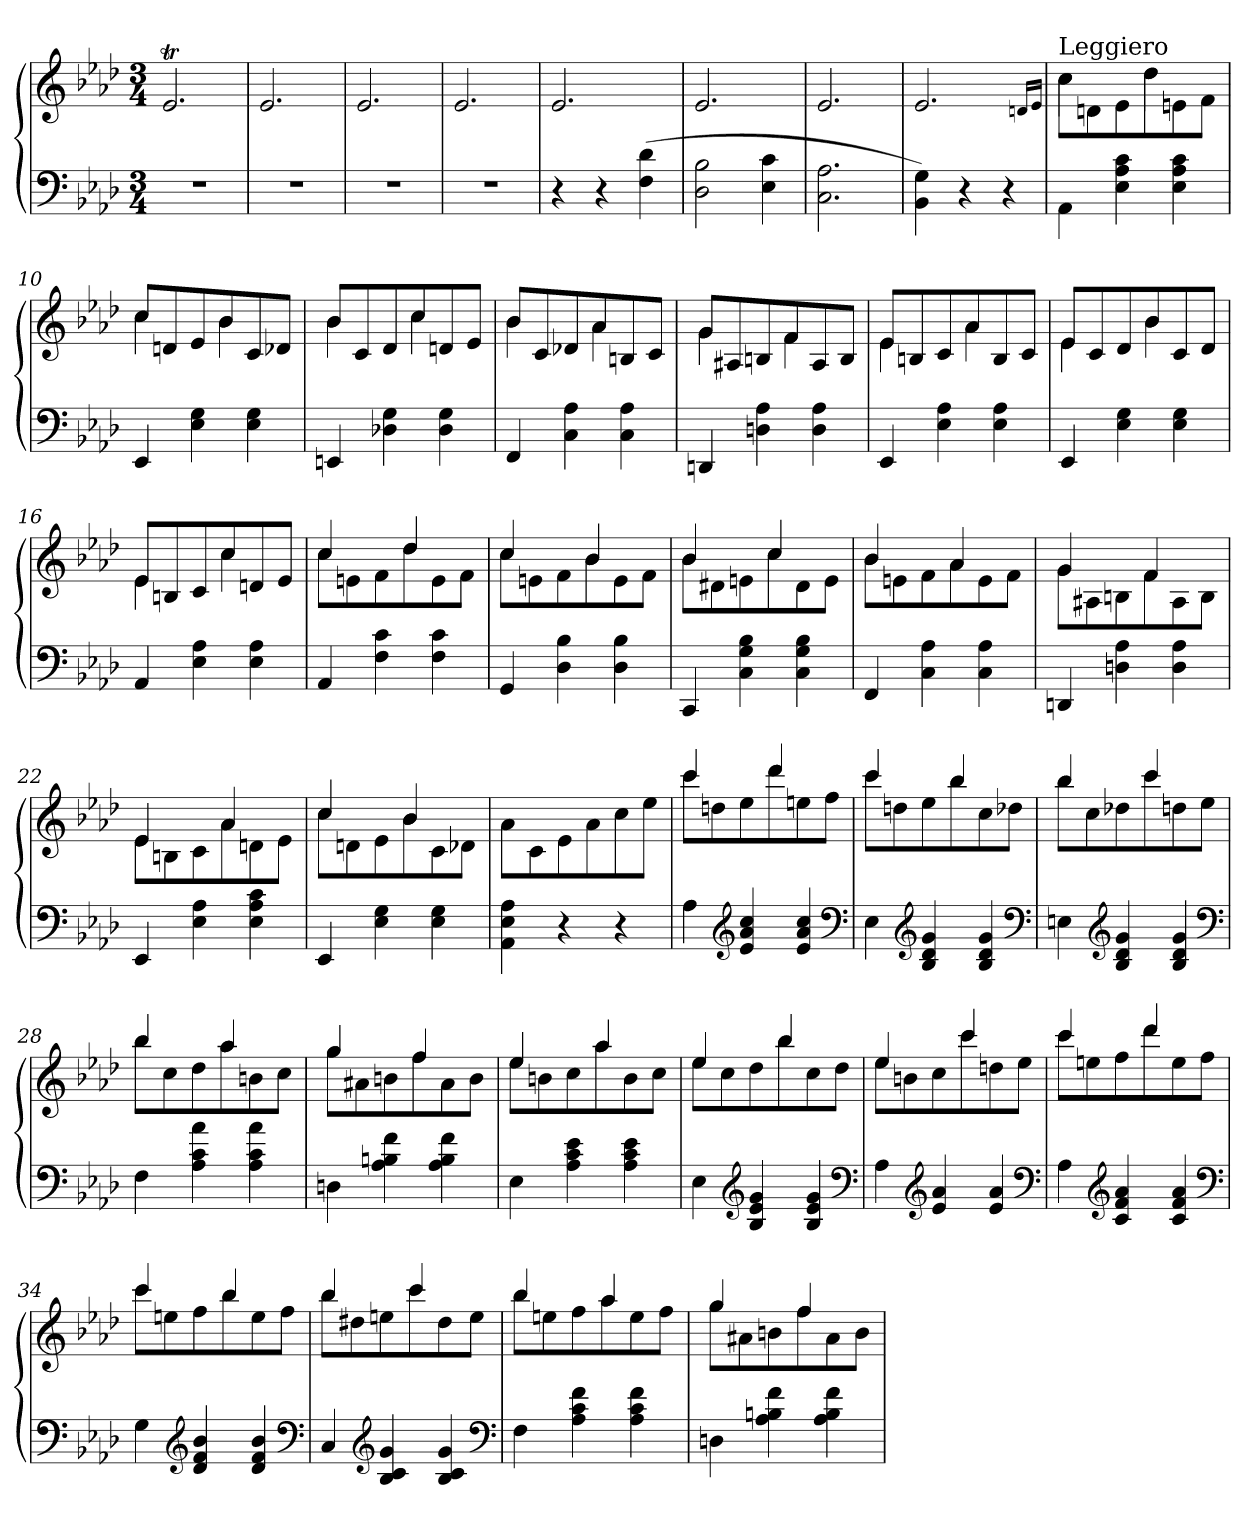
**kern	**kern
*part1	*part1
*staff2	*staff1
*clefF4	*clefG2
*k[b-e-a-d-]	*k[b-e-a-d-]
*A-:	*A-:
*M3/4	*M3/4
=1	=1
2.rF	2.e-T
=2	=2
2.rF	2.e-
=3	=3
2.rF	2.e-
=4	=4
2.rF	2.e-
=5	=5
4r	2.e-
4r	.
(>4d- 4F	.
=6	=6
2B- 2D-	2.e-
4c 4E-	.
=7	=7
2.A- 2.C	2.e-
=8	=8
4G 4BB-)	2.e-
4r	.
4r	.
.	16qqdn/LL
.	16qqe-TTT/JJ
=9	=9
*	*^
!	!LO:TX:a:t=Leggiero	!
4AA-\	8cc\L	4cc\
.	8dn\	.
4c 4A- 4E-	8e-/	8ryy
.	8dd-	4dd-\
4c 4A- 4E-	8en	.
.	8fJ	8ryy
=10	=10	=10
4EE-	8ccL	4cc\
.	8dn/	.
4G 4E-	8e-	8ryy
.	8b-	4b-\
4G 4E-	8c	.
.	8d-XJ	8ryy
=11	=11	=11
4EEn	8b-L	4b-\
.	8c/	.
4G 4D-X	8d-	8ryy
.	8cc	4cc\
4G 4D-	8dn	.
.	8e-J	8ryy
=12	=12	=12
4FF	8b-L	4b-\
.	8c/	.
4A- 4C	8d-X	8ryy
.	8a-	4a-\
4A- 4C	8Bn	.
.	8cJ	8ryy
=13	=13	=13
4DDn	8gL	4g\
.	8A#X	.
4A- 4Dn	8Bn/	8ryy
.	8f	4f\
4A- 4D	8A#	.
.	8BJ	8ryy
=14	=14	=14
4EE-	8e-L	4e-\
.	8Bn/	.
4A- 4E-	8c	8ryy
.	8a-	4a-\
4A- 4E-	8B	.
.	8cJ	8ryy
=15	=15	=15
4EE-	8e-L	4e-\
.	8c/	.
4G 4E-	8d-	8ryy
.	8b-	4b-\
4G 4E-	8c	.
.	8d-J	8ryy
=16	=16	=16
4AA-	8e-L	4e-\
.	8Bn/	.
4A- 4E-	8c	8ryy
.	8cc	4cc\
4A- 4E-	8dn	.
.	8e-J	8ryy
=17	=17	=17
4AA-	4cc/	8cc\L
.	.	8en\
4c 4F	8ryy	8f\
.	4dd-/	8dd-\
4c 4F	.	8e\
.	8ryy	8f\J
=18	=18	=18
4GG	4cc/	8cc\L
.	.	8en\
4B- 4D-	8ryy	8f\
.	4b-/	8b-\
4B- 4D-	.	8e\
.	8ryy	8f\J
=19	=19	=19
4CC	4b-/	8b-\L
.	.	8d#X\
4B- 4G 4C	8ryy	8en\
.	4cc/	8cc\
4B- 4G 4C	.	8d#\
.	8ryy	8e\J
=20	=20	=20
4FF	4b-	8b-L
.	.	8en
4A- 4C	8ryy	8f
.	4a-	8a-
4A- 4C	.	8e
.	8ryy	8fJ
=21	=21	=21
4DDn	4g	8gL
.	.	8A#X
4A- 4Dn	8ryy	8Bn
.	4f	8f
4A- 4D	.	8A#
.	8ryy	8BJ
=22	=22	=22
4EE-	4e-	8e-L
.	.	8Bn
4A- 4E-	8ryy	8c
.	4a-	8a-
4c 4A- 4E-	.	8dn
.	8ryy	8e-J
=23	=23	=23
4EE-	4cc	8ccL
.	.	8dn
4G 4E-	8ryy	8e-
.	4b-	8b-
4G 4E-	.	8c
.	8ryy	8d-XJ
=24	=24	=24
4A- 4E- 4AA-	4ryy	8a-\L
.	.	8c\
4r	2ryy	8e-\
.	.	8a-\
4r	.	8cc\
.	.	8ee-\J
=25	=25	=25
4A-	4ccc	8cccL
.	.	8ddn
*clefG2	*	*
4cc 4a- 4e-	8ryy	8ee-
.	4ddd-	8ddd-
4cc 4a- 4e-	.	8een
.	8ryy	8ffJ
*clefF4	*	*
=26	=26	=26
4E-	4ccc	8cccL
.	.	8ddn
*clefG2	*	*
4g 4d- 4B-	8ryy	8ee-
.	4bb-	8bb-
4g 4d- 4B-	.	8cc
.	8ryy	8dd-XJ
*clefF4	*	*
=27	=27	=27
4En	4bb-	8bb-L
.	.	8cc
*clefG2	*	*
4g 4d- 4B-	8ryy	8dd-X
.	4ccc	8ccc
4g 4d- 4B-	.	8ddn
.	8ryy	8ee-J
*clefF4	*	*
=28	=28	=28
4F	4bb-	8bb-L
.	.	8cc
4a- 4c 4A-	8ryy	8dd-
.	4aa-	8aa-
4a- 4c 4A-	.	8bn
.	8ryy	8ccJ
=29	=29	=29
4Dn	4gg	8ggL
.	.	8a#X
4f 4Bn 4A-	8ryy	8bn
.	4ff	8ff
4f 4B 4A-	.	8a#
.	8ryy	8bJ
=30	=30	=30
4E-	4ee-	8ee-L
.	.	8bn
4e- 4c 4A-	8ryy	8cc
.	4aa-	8aa-
4e- 4c 4A-	.	8b
.	8ryy	8ccJ
=31	=31	=31
4E-	4ee-	8ee-L
.	.	8cc
*clefG2	*	*
4g 4e- 4B-	8ryy	8dd-
.	4bb-	8bb-
4g 4e- 4B-	.	8cc
.	8ryy	8dd-J
*clefF4	*	*
=32	=32	=32
4A-	4ee-	8ee-L
.	.	8bn
*clefG2	*	*
4a- 4e-	8ryy	8cc
.	4ccc	8ccc
4a- 4e-	.	8ddn
.	8ryy	8ee-J
*clefF4	*	*
=33	=33	=33
4A-	4ccc	8cccL
.	.	8een
*clefG2	*	*
4a- 4f 4c	8ryy	8ff
.	4ddd-	8ddd-
4a- 4f 4c	.	8ee
.	8ryy	8ffJ
*clefF4	*	*
=34	=34	=34
4G	4ccc	8cccL
.	.	8een
*clefG2	*	*
4b- 4f 4d-	8ryy	8ff
.	4bb-	8bb-
4b- 4f 4d-	.	8ee
.	8ryy	8ffJ
*clefF4	*	*
=35	=35	=35
4C	4bb-	8bb-L
.	.	8dd#X
*clefG2	*	*
4g 4c 4B-	8ryy	8een
.	4ccc	8ccc
4g 4c 4B-	.	8dd#
.	8ryy	8eeJ
*clefF4	*	*
=36	=36	=36
4F	4bb-	8bb-L
.	.	8een
4f 4c 4A-	8ryy	8ff
.	4aa-	8aa-
4f 4c 4A-	.	8ee
.	8ryy	8ffJ
=37	=37	=37
4Dn	4gg	8ggL
.	.	8a#X
4f 4Bn 4A-	8ryy	8bn
.	4ff	8ff
4f 4B 4A-	.	8a#
.	8ryy	8bJ
*	*v	*v
=	=
*-	*-
